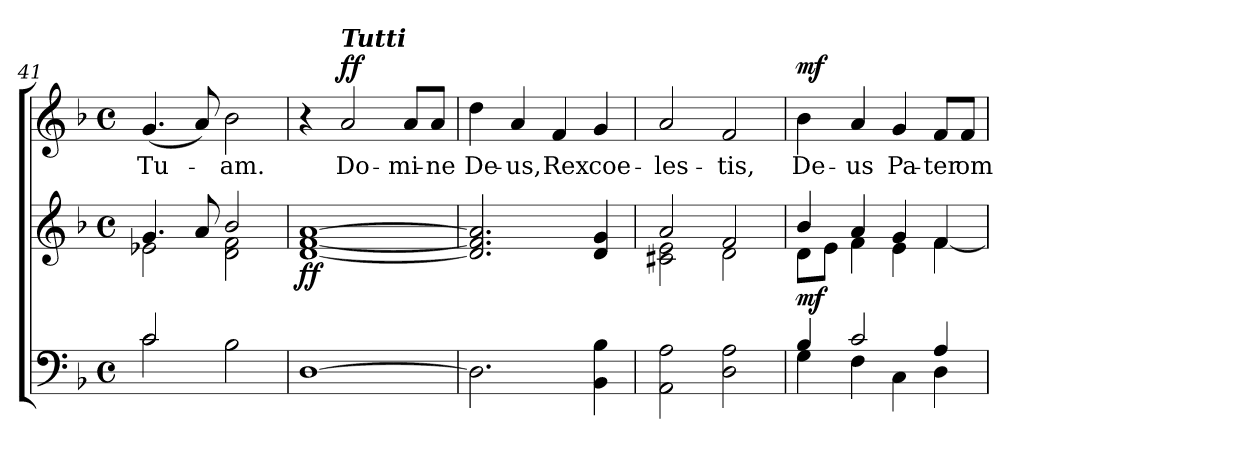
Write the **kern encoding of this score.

**kern	**kern	**dynam	**kern	**text	**dynam
*part2	*part2	*part2	*part1	*part1	*part1
*staff3	*staff2	*staff2/3	*staff1	*staff1	*staff1
*clefF4	*clefG2	*	*clefG2	*	*
*k[b-]	*k[b-]	*	*k[b-]	*	*
*F:	*F:	*	*F:	*	*
*M4/4	*M4/4	*	*M4/4	*	*
*met(c)	*met(c)	*	*met(c)	*	*
=41	=41	=41	=41	=41	=41
*^	*^	*	*	*	*
!	!	!	!	!	!	!LO:LY:b	!
2c/	2c\	4.g/	2e-X\	.	(<4.g/	Tu-	.
.	.	8a/	.	.	8a/)	.	.
!	!	!	!	!	!	!LO:LY:b	!
2ryy	2B-\	2b-/	2d\ 2f\	.	2b-\	-am.	.
!!LO:PB:g=z
=42	=42	=42	=42	=42	=42	=42	=42
!	!	!	!	!LO:DY:b	!	!	!
*v	*v	*	*	*	*	*	*
*	*v	*v	*	*	*	*
[1D	[1d [1f [1a	ff	4r	.	.
!	!	!	!LO:TX:a:Bi:t=Tutti	!	!
!	!	!	!	!LO:LY:b	!LO:DY:a
.	.	.	2a/	Do-	ff
!	!	!	!	!LO:LY:b	!
.	.	.	8a/L	-mi-	.
!	!	!	!	!LO:LY:b	!
.	.	.	8a/J	-ne	.
=43	=43	=43	=43	=43	=43
!	!	!	!	!LO:LY:b	!
2.D\]	2.d/] 2.f/] 2.a/]	.	4dd\	De-	.
!	!	!	!	!LO:LY:b	!
.	.	.	4a/	-us,	.
!	!	!	!	!LO:LY:b	!
.	.	.	4f/	Rex	.
!	!	!	!	!LO:LY:b	!
4BB-\ 4B-\	4d/ 4g/	.	4g/	coe-	.
=44	=44	=44	=44	=44	=44
*	*^	*	*	*	*
!	!	!	!	!	!LO:LY:b	!
2AA\ 2A\	2a/	2c#X\ 2e\	.	2a/	-les-	.
!	!	!	!	!	!LO:LY:b	!
2D\ 2A\	2f/	2d\	.	2f/	-tis,	.
=45	=45	=45	=45	=45	=45	=45
*^	*	*	*	*	*	*
!	!	!	!	!LO:DY:b	!	!LO:LY:b	!LO:DY:a
4B-/	4G\	4b-/	8d\L	mf	4b-\	De-	mf
.	.	.	8e\J	.	.	.	.
!	!	!	!	!	!	!LO:LY:b	!
2c/	4F\	4a/	4f\	.	4a/	-us	.
!	!	!	!	!	!	!LO:LY:b	!
.	4C\	4g/	4e\	.	4g/	Pa-	.
!	!	!	!	!	!	!LO:LY:b	!
4A/	4D\	4f/	[<4f\	.	8f/L	-ter	.
!	!	!	!	!	!	!LO:LY:b	!
.	.	.	.	.	8f/J	om-	.
*v	*v	*	*	*	*	*	*
*	*v	*v	*	*	*	*
=	=	=	=	=	=
*-	*-	*-	*-	*-	*-
